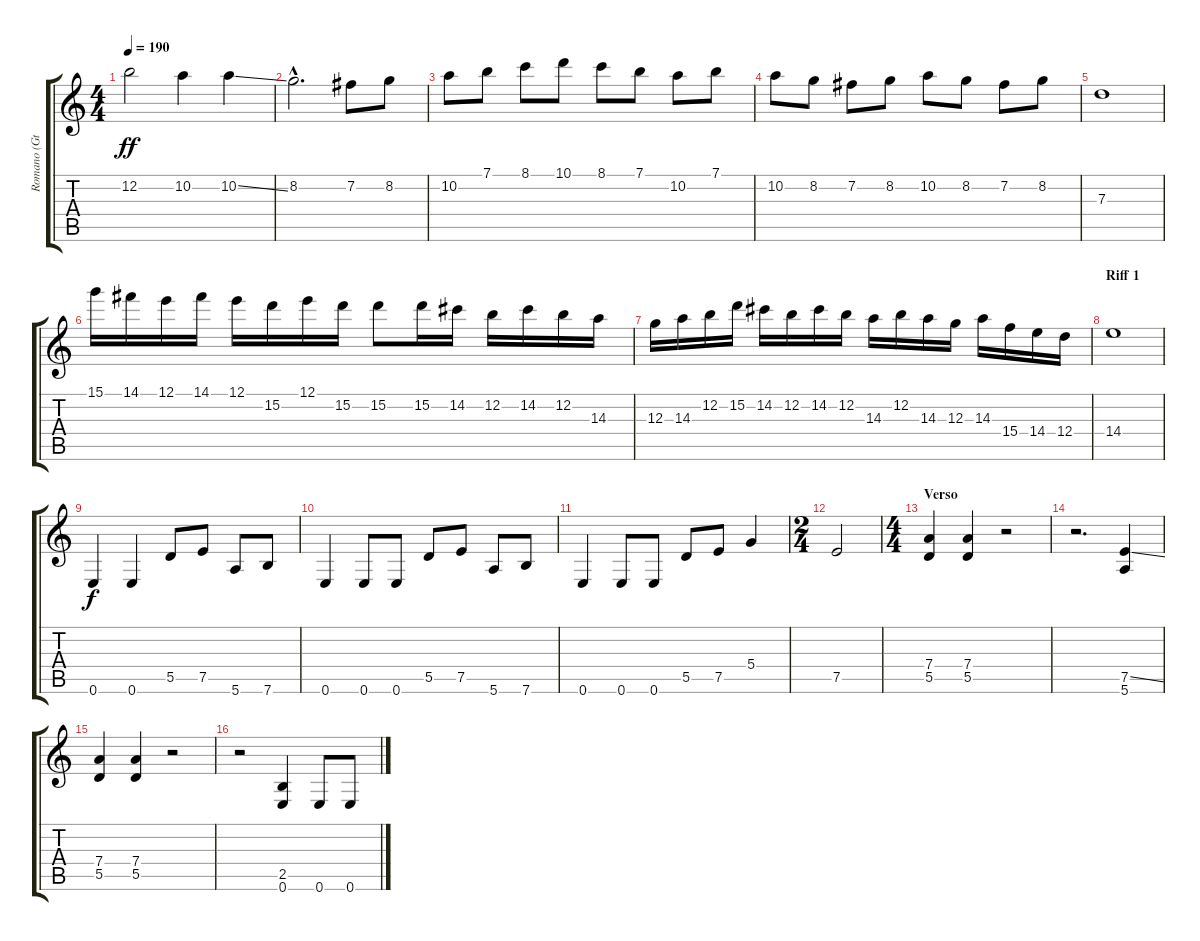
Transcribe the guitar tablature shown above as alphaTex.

\track ("Romano (Gtr 1)" "Romano (Gt") {instrument distortionguitar}
\staff {score tabs}
\tuning (E4 B3 G3 D3 A2 E2) {hide}
\ts (4 4)
\tempo 190
\clef g2
\ks c
12.2.2{dy ff} 10.2.4 10.2{ss}.4 |
8.2{hac}.2{d} 7.2.8 8.2.8 |
10.2.8 7.1.8 8.1.8 10.1.8 8.1.8 7.1.8 10.2.8 7.1.8 |
10.2.8 8.2.8 7.2.8 8.2.8 10.2.8 8.2.8 7.2.8 8.2.8 |
7.3.1 |
15.1.16 14.1.16 12.1.16 14.1.16 12.1.16 15.2.16 12.1.16 15.2.16 15.2.8 15.2.16 14.2.16 12.2.16 14.2.16 12.2.16 14.3.16 |
12.3.16 14.3.16 12.2.16 15.2.16 14.2.16 12.2.16 14.2.16 12.2.16 14.3.16 12.2.16 14.3.16 12.3.16 14.3.16 15.4.16 14.4.16 12.4.16 |
\section ("" "Riff 1")
14.4.1 |
0.6.4{dy f} 0.6.4 5.5.8 7.5.8 5.6.8 7.6.8 |
0.6.4 0.6.8 0.6.8 5.5.8 7.5.8 5.6.8 7.6.8 |
0.6.4 0.6.8 0.6.8 5.5.8 7.5.8 5.4.4 |
\ts (2 4)
7.5.2 |
\ts (4 4)
\section ("" "Verso")
(7.4 5.5).4 (7.4 5.5).4 r.2 |
r.2{d} (7.5{ss} 5.6).4 |
(7.4 5.5).4 (7.4 5.5).4 r.2 |
r.2 (2.5 0.6).4 0.6.8 0.6.8
